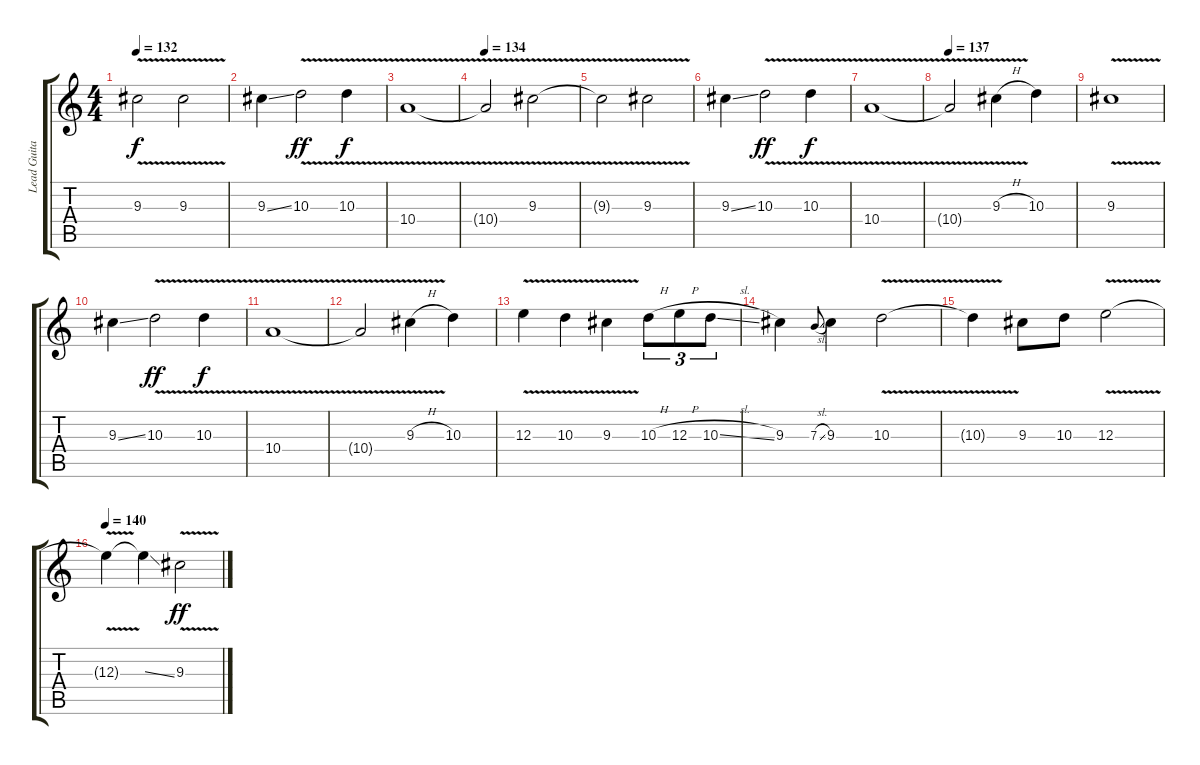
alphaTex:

\track ("Lead Guitar Delay Repeats (Ignore Me)" "Lead Guita") {instrument overdrivenguitar}
\staff {score tabs}
\tuning (Db4 Ab3 E3 B2 Gb2 Db2) {hide}
\ts (4 4)
\tempo 132
\clef g2
\ks c
9.3{v t}.2{dy f} 9.3{v}.2 |
9.3{ss}.4 10.3{v}.2{dy ff} 10.3{v}.4{dy f} |
10.4{v}.1 |
\tempo 134
10.4{v t}.2 9.3{v}.2 |
9.3{v t}.2 9.3{v}.2 |
9.3{ss}.4 10.3{v}.2{dy ff} 10.3{v}.4{dy f} |
10.4{v}.1 |
\tempo 137
10.4{v t}.2 9.3{v h}.4 10.3.4 |
9.3{v}.1 |
9.3{ss}.4 10.3{v}.2{dy ff} 10.3{v}.4{dy f} |
10.4{v}.1 |
10.4{v t}.2 9.3{v h}.4 10.3.4 |
12.3{v}.4 10.3{v}.4 9.3{v}.4 10.3{h}.8{tu (3 2)} 12.3{h}.8{tu (3 2)} 10.3{sl}.8{tu (3 2)} |
9.3.4 7.3{sl}.8{gr onbeat} 9.3.4 10.3{v}.2 |
10.3{t}.4 9.3.8 10.3.8 12.3{v}.2 |
\tempo 140
12.3{t}.4 12.3{ss t}.4 9.3{v}.2{dy ff}
